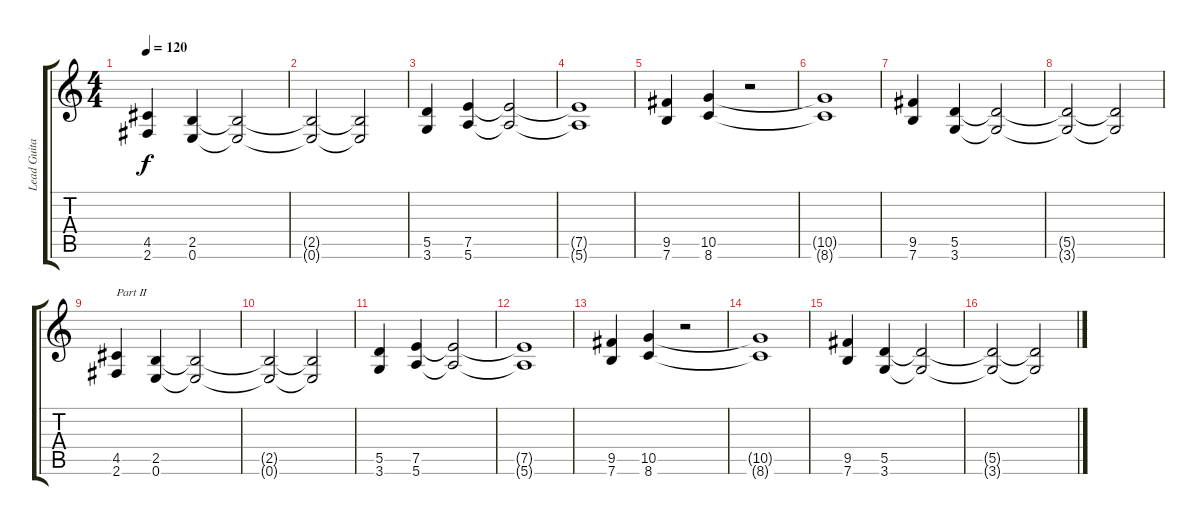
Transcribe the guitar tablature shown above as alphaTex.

\track ("Lead Guitar" "Lead Guita") {instrument distortionguitar}
\staff {score tabs}
\tuning (E4 B3 G3 D3 A2 E2) {hide}
\ts (4 4)
\tempo 120
\clef g2
\ks c
(4.5 2.6).4{dy f} (2.5 0.6).4 (2.5{t} 0.6{t}).2 |
(2.5{t} 0.6{t}).2 (2.5{t} 0.6{t}).2 |
(5.5 3.6).4 (7.5 5.6).4 (7.5{t} 5.6{t}).2 |
(7.5{t} 5.6{t}).1 |
(9.5 7.6).4 (10.5 8.6).4 r.2 |
(10.5{t} 8.6{t}).1 |
(9.5 7.6).4 (5.5 3.6).4 (5.5{t} 3.6{t}).2 |
(5.5{t} 3.6{t}).2 (5.5{t} 3.6{t}).2 |
(4.5 2.6).4{txt "Part II"} (2.5 0.6).4 (2.5{t} 0.6{t}).2 |
(2.5{t} 0.6{t}).2 (2.5{t} 0.6{t}).2 |
(5.5 3.6).4 (7.5 5.6).4 (7.5{t} 5.6{t}).2 |
(7.5{t} 5.6{t}).1 |
(9.5 7.6).4 (10.5 8.6).4 r.2 |
(10.5{t} 8.6{t}).1 |
(9.5 7.6).4 (5.5 3.6).4 (5.5{t} 3.6{t}).2 |
(5.5{t} 3.6{t}).2 (5.5{t} 3.6{t}).2
